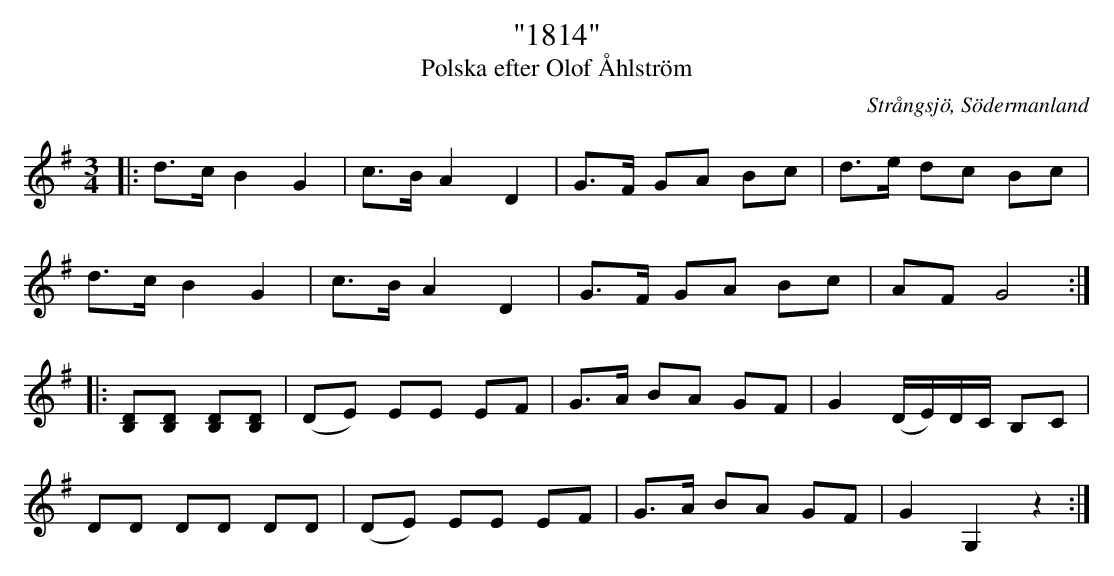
X:1
T: "1814"
T: Polska efter Olof Åhlström
O: Strångsjö, Södermanland
M: 3/4
L: 1/16
K: G
|: d3c B4 G4 | c3B A4 D4 | G3F G2A2 B2c2 | d3e d2c2 B2c2 |
d3c B4 G4 | c3B A4 D4 | G3F G2A2 B2c2 | A2F2 G8 :|
|: [D2B,2][D2B,2] [D2B,2][D2B,2] | (D2E2) E2E2 E2F2 | G2>A2 B2A2 G2F2 | G4 (DE)DC B,2C2 |
D2D2 D2D2 D2D2 | (D2E2) E2E2 E2F2 | G2>A2 B2A2 G2F2 | G4 G,4 z4 :|
